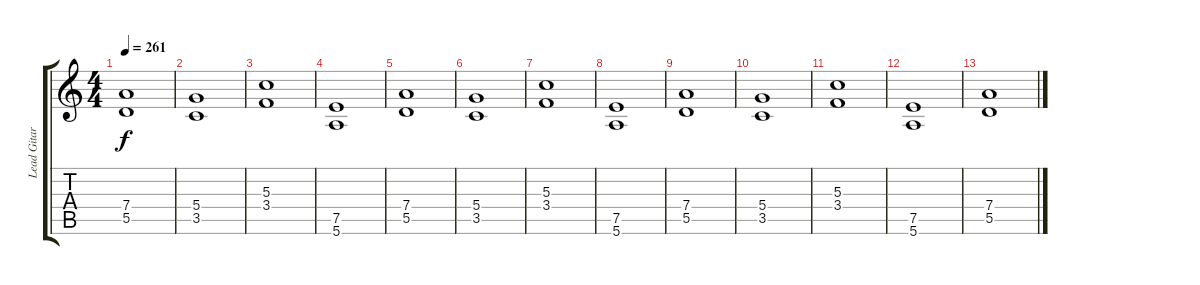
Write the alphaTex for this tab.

\track ("Lead Gitarre" "Lead Gitar") {instrument distortionguitar}
\staff {score tabs}
\tuning (E4 B3 G3 D3 A2 E2) {hide}
\ts (4 4)
\tempo 261
\clef g2
\ks c
(7.4 5.5).1{dy f} |
(5.4 3.5).1 |
(5.3 3.4).1 |
(7.5 5.6).1 |
(7.4 5.5).1 |
(5.4 3.5).1 |
(5.3 3.4).1 |
(7.5 5.6).1 |
(7.4 5.5).1 |
(5.4 3.5).1 |
(5.3 3.4).1 |
(7.5 5.6).1 |
(7.4 5.5).1
